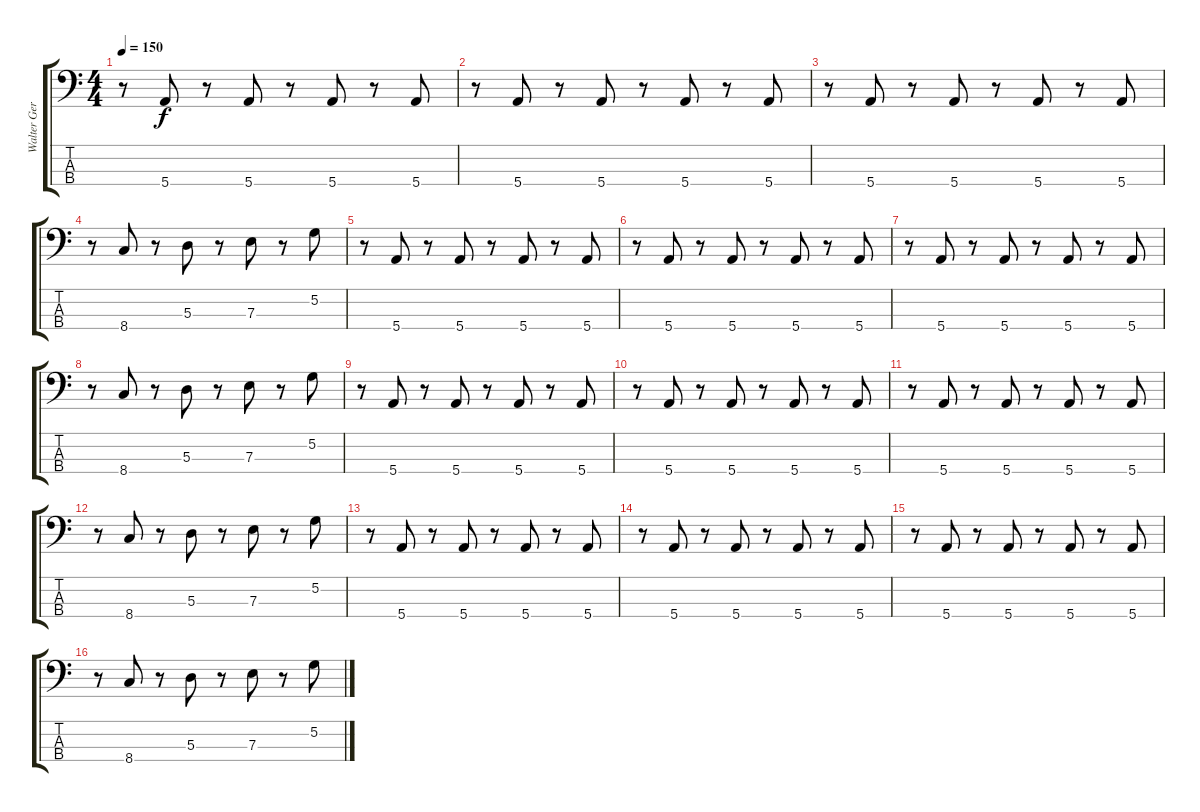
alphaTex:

\track ("Walter Gervers (Bass)" "Walter Ger") {instrument distortionguitar bank 255}
\staff {score tabs}
\tuning (G2 D2 A1 E1) {hide}
\ts (4 4)
\tempo 150
\clef f4
\ks c
r.8{dy f} 5.4.8 r.8 5.4.8 r.8 5.4.8 r.8 5.4.8 |
r.8 5.4.8 r.8 5.4.8 r.8 5.4.8 r.8 5.4.8 |
r.8 5.4.8 r.8 5.4.8 r.8 5.4.8 r.8 5.4.8 |
r.8 8.4.8 r.8 5.3.8 r.8 7.3.8 r.8 5.2.8 |
r.8 5.4.8 r.8 5.4.8 r.8 5.4.8 r.8 5.4.8 |
r.8 5.4.8 r.8 5.4.8 r.8 5.4.8 r.8 5.4.8 |
r.8 5.4.8 r.8 5.4.8 r.8 5.4.8 r.8 5.4.8 |
r.8 8.4.8 r.8 5.3.8 r.8 7.3.8 r.8 5.2.8 |
r.8 5.4.8 r.8 5.4.8 r.8 5.4.8 r.8 5.4.8 |
r.8 5.4.8 r.8 5.4.8 r.8 5.4.8 r.8 5.4.8 |
r.8 5.4.8 r.8 5.4.8 r.8 5.4.8 r.8 5.4.8 |
r.8 8.4.8 r.8 5.3.8 r.8 7.3.8 r.8 5.2.8 |
r.8 5.4.8 r.8 5.4.8 r.8 5.4.8 r.8 5.4.8 |
r.8 5.4.8 r.8 5.4.8 r.8 5.4.8 r.8 5.4.8 |
r.8 5.4.8 r.8 5.4.8 r.8 5.4.8 r.8 5.4.8 |
r.8 8.4.8 r.8 5.3.8 r.8 7.3.8 r.8 5.2.8
